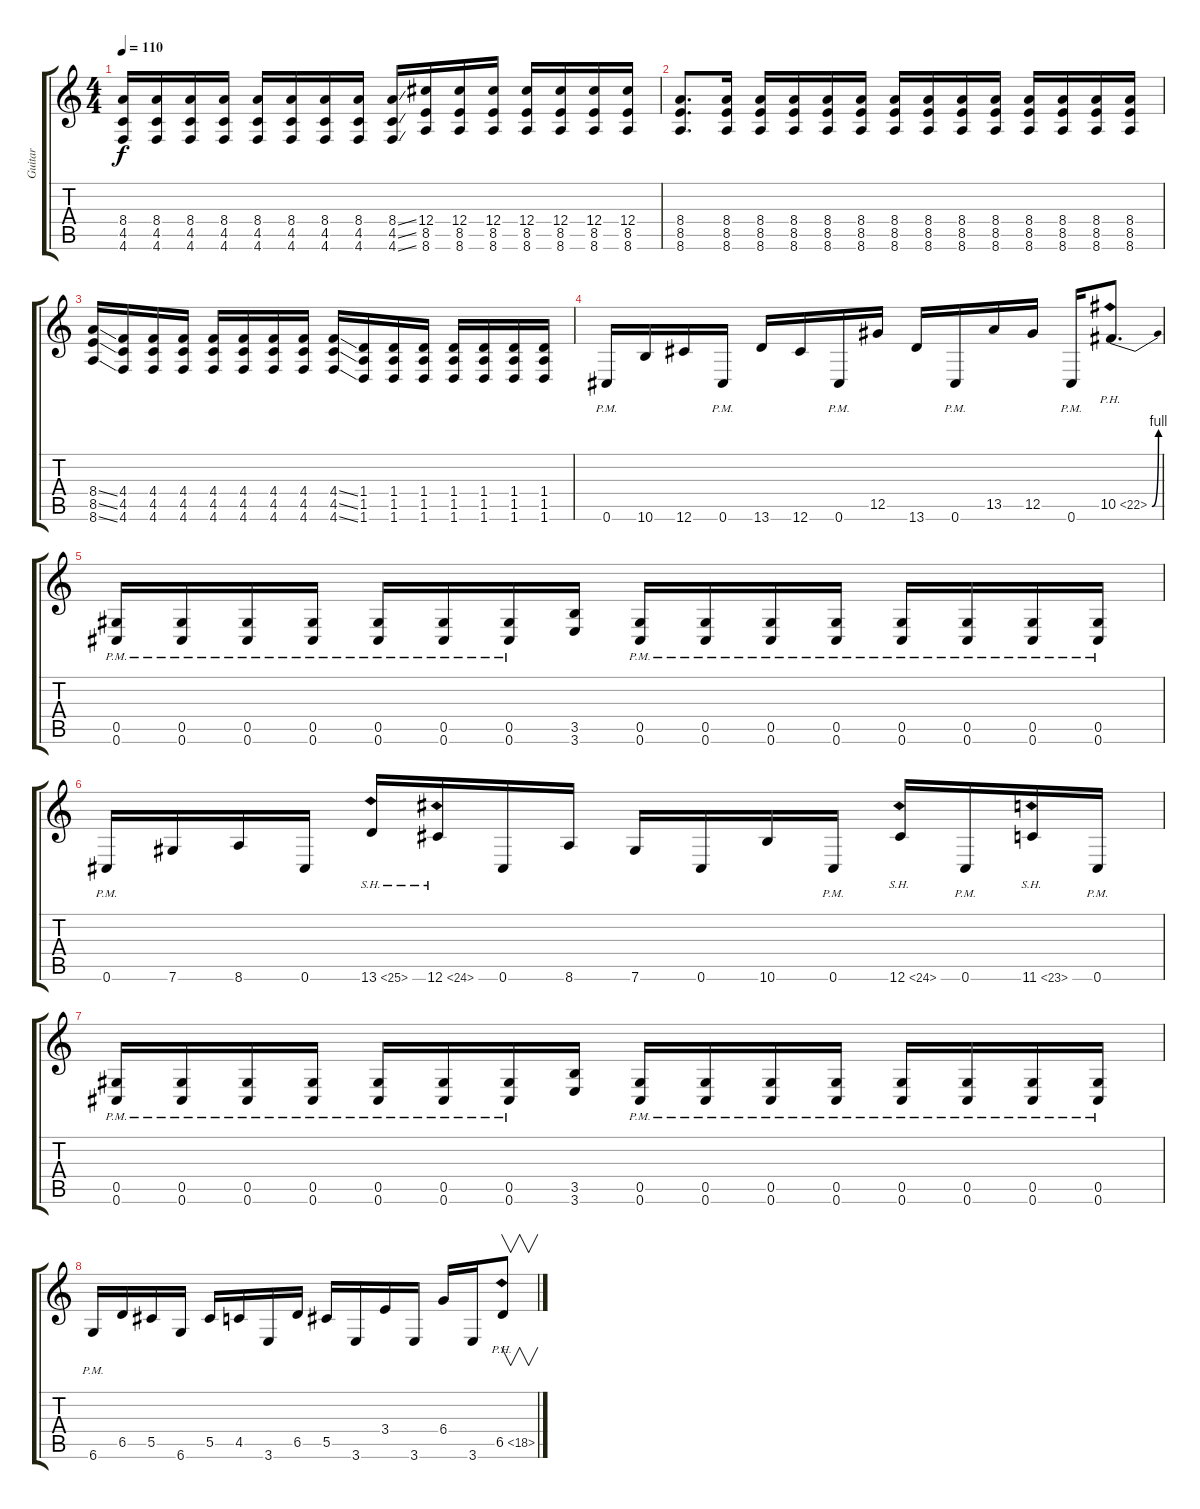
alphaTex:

\track ("Guitar" "Guitar") {instrument overdrivenguitar}
\staff {score tabs}
\tuning (Eb4 Bb3 Gb3 Db3 Ab2 Db2) {hide}
\ts (4 4)
\tempo 110
\clef g2
\ks c
(8.4 4.5 4.6).16{dy f} (8.4 4.5 4.6).16 (8.4 4.5 4.6).16 (8.4 4.5 4.6).16 (8.4 4.5 4.6).16 (8.4 4.5 4.6).16 (8.4 4.5 4.6).16 (8.4 4.5 4.6).16 (8.4{ss} 4.5{ss} 4.6{ss}).16 (12.4 8.5 8.6).16 (12.4 8.5 8.6).16 (12.4 8.5 8.6).16 (12.4 8.5 8.6).16 (12.4 8.5 8.6).16 (12.4 8.5 8.6).16 (12.4 8.5 8.6).16 |
(8.4 8.5 8.6).8{d} (8.4 8.5 8.6).16 (8.4 8.5 8.6).16 (8.4 8.5 8.6).16 (8.4 8.5 8.6).16 (8.4 8.5 8.6).16 (8.4 8.5 8.6).16 (8.4 8.5 8.6).16 (8.4 8.5 8.6).16 (8.4 8.5 8.6).16 (8.4 8.5 8.6).16 (8.4 8.5 8.6).16 (8.4 8.5 8.6).16 (8.4 8.5 8.6).16 |
(8.4{ss} 8.5{ss} 8.6{ss}).16 (4.4 4.5 4.6).16 (4.4 4.5 4.6).16 (4.4 4.5 4.6).16 (4.4 4.5 4.6).16 (4.4 4.5 4.6).16 (4.4 4.5 4.6).16 (4.4 4.5 4.6).16 (4.4{ss} 4.5{ss} 4.6{ss}).16 (1.4 1.5 1.6).16 (1.4 1.5 1.6).16 (1.4 1.5 1.6).16 (1.4 1.5 1.6).16 (1.4 1.5 1.6).16 (1.4 1.5 1.6).16 (1.4 1.5 1.6).16 |
0.6{pm}.16 10.6.16 12.6.16 0.6{pm}.16 13.6.16 12.6.16 0.6{pm}.16 12.5.16 13.6.16 0.6{pm}.16 13.5.16 12.5.16 0.6{pm}.16 10.5{be (bend 0 0 60 4) ph 12}.8{d} |
(0.5{pm} 0.6{pm}).16 (0.5{pm} 0.6{pm}).16 (0.5{pm} 0.6{pm}).16 (0.5{pm} 0.6{pm}).16 (0.5{pm} 0.6{pm}).16 (0.5{pm} 0.6{pm}).16 (0.5{pm} 0.6{pm}).16 (3.5 3.6).16 (0.5{pm} 0.6{pm}).16 (0.5{pm} 0.6{pm}).16 (0.5{pm} 0.6{pm}).16 (0.5{pm} 0.6{pm}).16 (0.5{pm} 0.6{pm}).16 (0.5{pm} 0.6{pm}).16 (0.5{pm} 0.6{pm}).16 (0.5{pm} 0.6{pm}).16 |
0.6{pm}.16 7.6.16 8.6.16 0.6.16 13.6{sh 12}.16 12.6{sh 12}.16 0.6.16 8.6.16 7.6.16 0.6.16 10.6.16 0.6{pm}.16 12.6{sh 12}.16 0.6{pm}.16 11.6{sh 12}.16 0.6{pm}.16 |
(0.5{pm} 0.6{pm}).16 (0.5{pm} 0.6{pm}).16 (0.5{pm} 0.6{pm}).16 (0.5{pm} 0.6{pm}).16 (0.5{pm} 0.6{pm}).16 (0.5{pm} 0.6{pm}).16 (0.5{pm} 0.6{pm}).16 (3.5 3.6).16 (0.5{pm} 0.6{pm}).16 (0.5{pm} 0.6{pm}).16 (0.5{pm} 0.6{pm}).16 (0.5{pm} 0.6{pm}).16 (0.5{pm} 0.6{pm}).16 (0.5{pm} 0.6{pm}).16 (0.5{pm} 0.6{pm}).16 (0.5{pm} 0.6{pm}).16 |
6.6{pm}.16 6.5.16 5.5.16 6.6.16 5.5.16 4.5.16 3.6.16 6.5.16 5.5.16 3.6.16 3.4.16 3.6.16 6.4.16 3.6.16 6.5{ph 12}.8{v}
